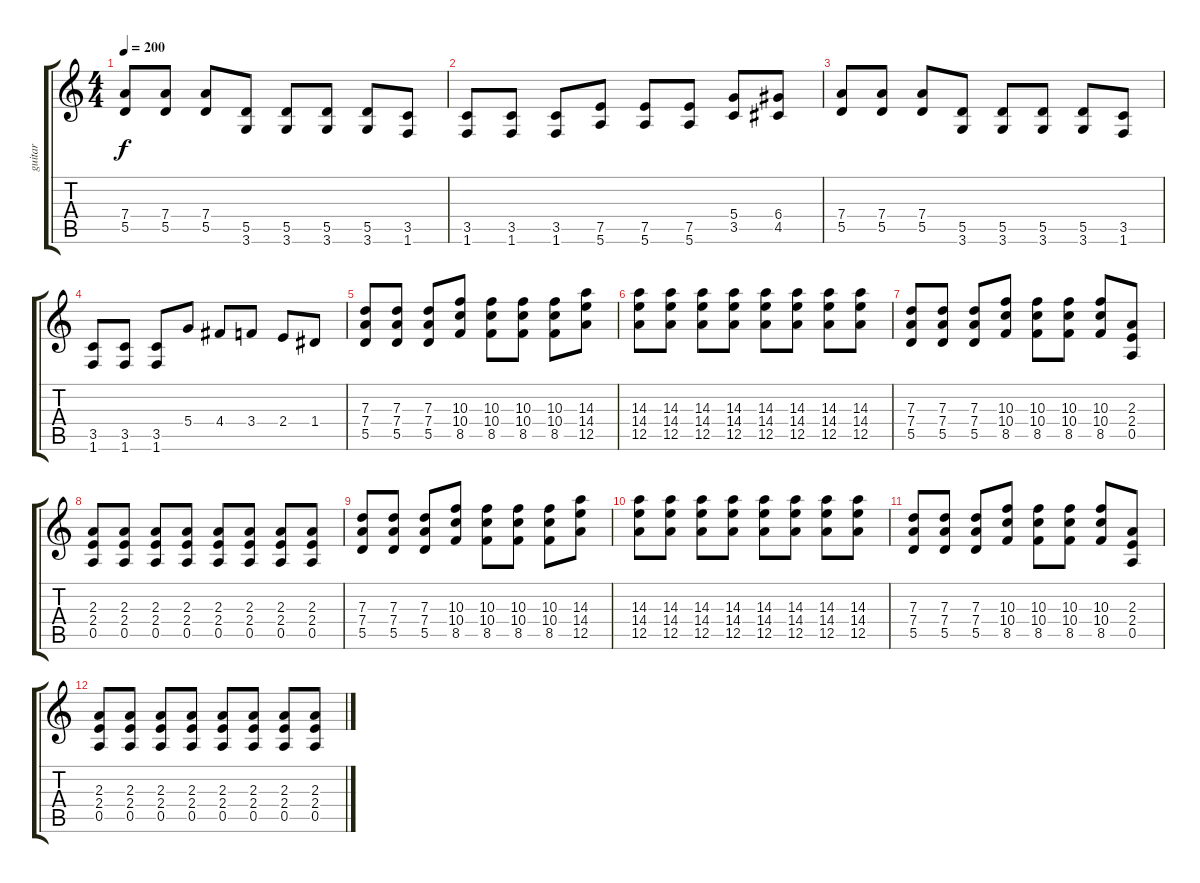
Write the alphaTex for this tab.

\track ("guitar" "guitar") {instrument distortionguitar}
\staff {score tabs}
\tuning (E4 B3 G3 D3 A2 E2) {hide}
\ts (4 4)
\tempo 200
\clef g2
\ks c
(7.4 5.5).8{dy f} (7.4 5.5).8 (7.4 5.5).8 (5.5 3.6).8 (5.5 3.6).8 (5.5 3.6).8 (5.5 3.6).8 (3.5 1.6).8 |
(3.5 1.6).8 (3.5 1.6).8 (3.5 1.6).8 (7.5 5.6).8 (7.5 5.6).8 (7.5 5.6).8 (5.4 3.5).8 (6.4 4.5).8 |
(7.4 5.5).8 (7.4 5.5).8 (7.4 5.5).8 (5.5 3.6).8 (5.5 3.6).8 (5.5 3.6).8 (5.5 3.6).8 (3.5 1.6).8 |
(3.5 1.6).8 (3.5 1.6).8 (3.5 1.6).8 5.4.8 4.4.8 3.4.8 2.4.8 1.4.8 |
(7.3 7.4 5.5).8 (7.3 7.4 5.5).8 (7.3 7.4 5.5).8 (10.3 10.4 8.5).8 (10.3 10.4 8.5).8 (10.3 10.4 8.5).8 (10.3 10.4 8.5).8 (14.3 14.4 12.5).8 |
(14.3 14.4 12.5).8 (14.3 14.4 12.5).8 (14.3 14.4 12.5).8 (14.3 14.4 12.5).8 (14.3 14.4 12.5).8 (14.3 14.4 12.5).8 (14.3 14.4 12.5).8 (14.3 14.4 12.5).8 |
(7.3 7.4 5.5).8 (7.3 7.4 5.5).8 (7.3 7.4 5.5).8 (10.3 10.4 8.5).8 (10.3 10.4 8.5).8 (10.3 10.4 8.5).8 (10.3 10.4 8.5).8 (2.3 2.4 0.5).8 |
(2.3 2.4 0.5).8 (2.3 2.4 0.5).8 (2.3 2.4 0.5).8 (2.3 2.4 0.5).8 (2.3 2.4 0.5).8 (2.3 2.4 0.5).8 (2.3 2.4 0.5).8 (2.3 2.4 0.5).8 |
(7.3 7.4 5.5).8 (7.3 7.4 5.5).8 (7.3 7.4 5.5).8 (10.3 10.4 8.5).8 (10.3 10.4 8.5).8 (10.3 10.4 8.5).8 (10.3 10.4 8.5).8 (14.3 14.4 12.5).8 |
(14.3 14.4 12.5).8 (14.3 14.4 12.5).8 (14.3 14.4 12.5).8 (14.3 14.4 12.5).8 (14.3 14.4 12.5).8 (14.3 14.4 12.5).8 (14.3 14.4 12.5).8 (14.3 14.4 12.5).8 |
(7.3 7.4 5.5).8 (7.3 7.4 5.5).8 (7.3 7.4 5.5).8 (10.3 10.4 8.5).8 (10.3 10.4 8.5).8 (10.3 10.4 8.5).8 (10.3 10.4 8.5).8 (2.3 2.4 0.5).8 |
(2.3 2.4 0.5).8 (2.3 2.4 0.5).8 (2.3 2.4 0.5).8 (2.3 2.4 0.5).8 (2.3 2.4 0.5).8 (2.3 2.4 0.5).8 (2.3 2.4 0.5).8 (2.3 2.4 0.5).8
